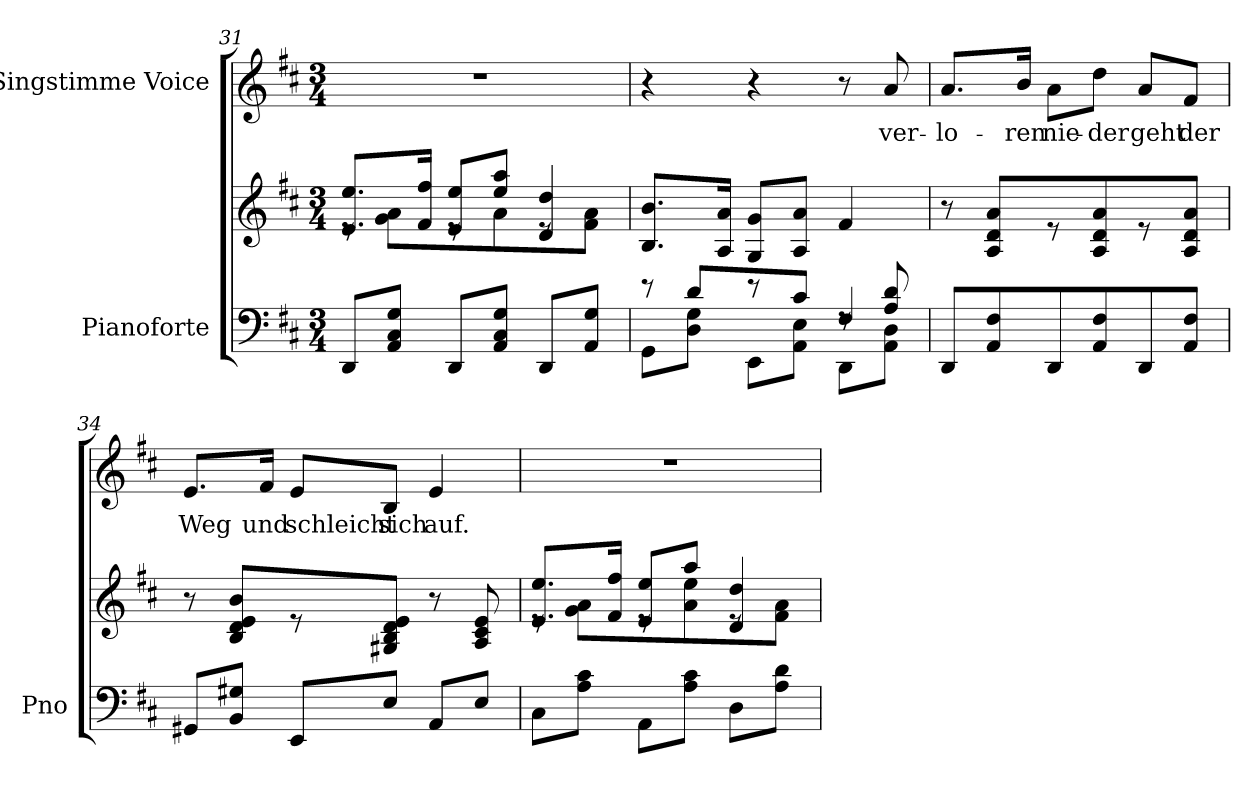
**kern	**kern	**kern	**text
*part2	*part2	*part1	*part1
*staff3	*staff2	*staff1	*staff1
*I"Pianoforte	*	*I"Singstimme Voice	*
*I'Pno	*	*	*
*clefF4	*clefG2	*clefG2	*
*k[f#c#]	*k[f#c#]	*k[f#c#]	*
*M3/4	*M3/4	*M3/4	*
=31	=31	=31	=31
*	*^	*	*
8DD/L	8.e/ 8.ee/L	8re	2.r	.
8AA/ 8C#/ 8G/J	.	8g\ 8a\L	.	.
.	16f#/ 16ff#/Jk	.	.	.
8DD/L	8e/ 8ee/L	8re	.	.
8AA/ 8C#/ 8G/J	8ee/ 8aa/J	8a\	.	.
8DD/L	4d/ 4dd/	8re	.	.
8AA/ 8G/J	.	8f#\ 8a\J	.	.
*	*v	*v	*	*
=32	=32	=32	=32
*^	*	*	*
*	*^	*	*	*
8r	8GG\L	2ryy	8.B/ 8.b/L	4r	.
8d/L	8D\ 8G\J	.	.	.	.
.	.	.	16A/ 16a/Jk	.	.
8r	8EE\L	.	8G/ 8g/L	4r	.
8c#/J	8AA\ 8E\J	.	8A/ 8a/J	.	.
8rF	8DD\L	4F#/	4f#/	8r	.
!	!	!	!	!	!LO:LY:b
8A/ 8d/	8AA\ 8D\J	.	.	8a/	ver-
*	*v	*v	*	*	*
=33	=33	=33	=33	=33
!	!	!	!	!LO:LY:b
*v	*v	*	*	*
8DD/L	8r	8.a/L	-lo-
8AA/ 8F#/	8A/ 8d/ 8a/L	.	.
!	!	!	!LO:LY:b
.	.	16b/Jk	-ren
!	!	!	!LO:LY:b
8DD/	8r	8a\L	nie-
!	!	!	!LO:LY:b
8AA/ 8F#/	8A/ 8d/ 8a/	8dd\J	-der
!	!	!	!LO:LY:b
8DD/	8r	8a/L	geht
!	!	!	!LO:LY:b
8AA/ 8F#/J	8A/ 8d/ 8a/J	8f#/J	der
=34	=34	=34	=34
!	!	!	!LO:LY:b
8GG#X/L	8r	8.e/L	Weg
8BB/ 8G#X/J	8B/ 8d/ 8e/ 8b/L	.	.
!	!	!	!LO:LY:b
.	.	16f#/Jk	und
!	!	!	!LO:LY:b
8EE/L	8r	8e/L	schleicht
!	!	!	!LO:LY:b
8E/J	8G#X/ 8B/ 8d/ 8e/J	8B/J	sich
!	!	!	!LO:LY:b
8AA/L	8r	4e/	auf.
8E/J	8A/ 8c#/ 8e/	.	.
!!LO:PB:g=z
=35	=35	=35	=35
*	*^	*	*
8C#\L	8.e/ 8.ee/L	8re	2.r	.
8A\ 8c#\J	.	8g\ 8a\L	.	.
.	16f#/ 16ff#/Jk	.	.	.
8AA\L	8e/ 8ee/L	8re	.	.
8A\ 8c#\J	8aa/J	8a\ 8ee\	.	.
8D\L	4d/ 4dd/	8re	.	.
8A\ 8d\J	.	8f#\ 8a\J	.	.
*	*v	*v	*	*
=	=	=	=
*-	*-	*-	*-
